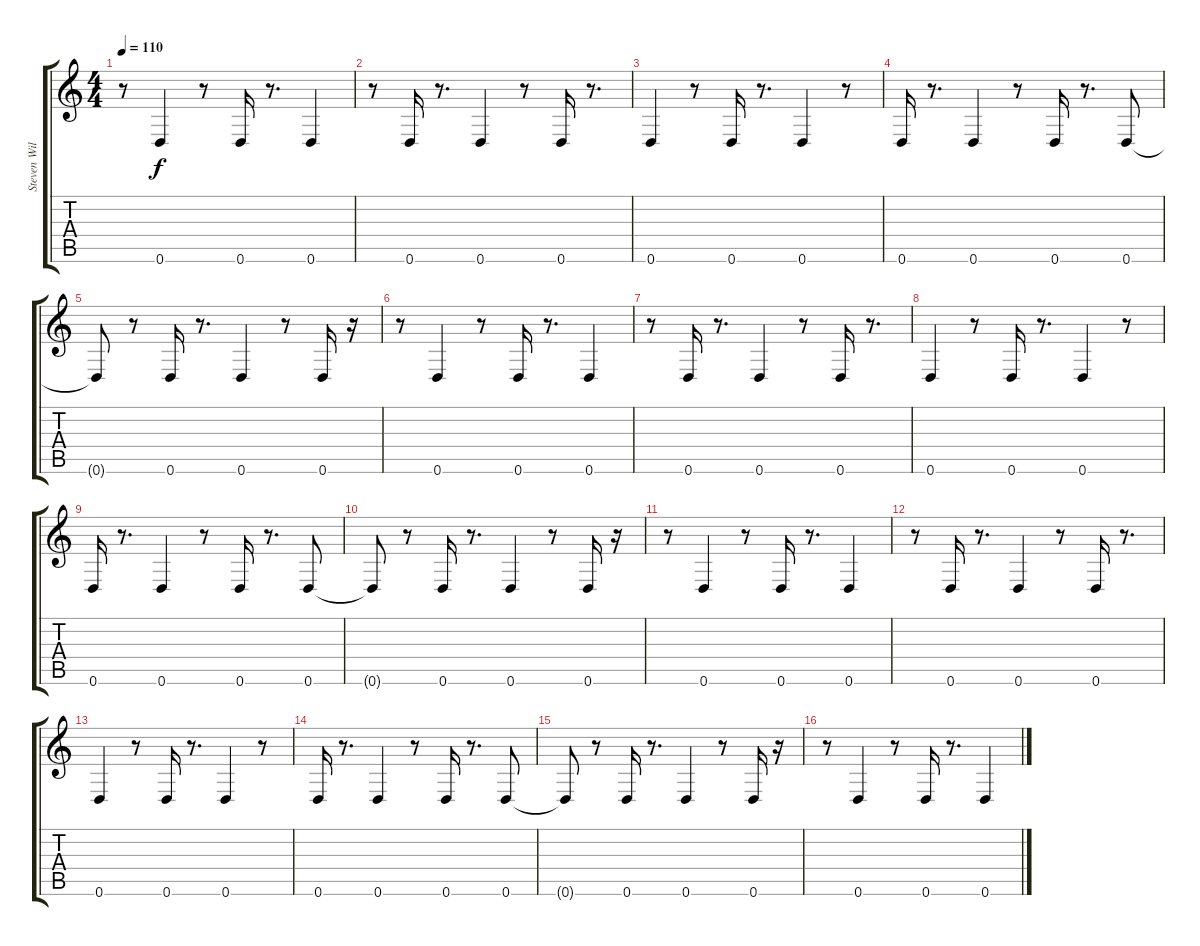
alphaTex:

\track ("Steven Wilson - Guitar 1" "Steven Wil") {instrument electricguitarjazz}
\staff {score tabs}
\tuning (E4 B3 G3 D3 A2 D2) {hide}
\ts (4 4)
\tempo 110
\clef g2
\ks c
r.8{dy f} 0.6.4 r.8 0.6.16 r.8{d} 0.6.4 |
r.8 0.6.16 r.8{d} 0.6.4 r.8 0.6.16 r.8{d} |
0.6.4 r.8 0.6.16 r.8{d} 0.6.4 r.8 |
0.6.16 r.8{d} 0.6.4 r.8 0.6.16 r.8{d} 0.6.8 |
0.6{t}.8 r.8 0.6.16 r.8{d} 0.6.4 r.8 0.6.16 r.16 |
r.8 0.6.4 r.8 0.6.16 r.8{d} 0.6.4 |
r.8 0.6.16 r.8{d} 0.6.4 r.8 0.6.16 r.8{d} |
0.6.4 r.8 0.6.16 r.8{d} 0.6.4 r.8 |
0.6.16 r.8{d} 0.6.4 r.8 0.6.16 r.8{d} 0.6.8 |
0.6{t}.8 r.8 0.6.16 r.8{d} 0.6.4 r.8 0.6.16 r.16 |
r.8 0.6.4 r.8 0.6.16 r.8{d} 0.6.4 |
r.8 0.6.16 r.8{d} 0.6.4 r.8 0.6.16 r.8{d} |
0.6.4 r.8 0.6.16 r.8{d} 0.6.4 r.8 |
0.6.16 r.8{d} 0.6.4 r.8 0.6.16 r.8{d} 0.6.8 |
0.6{t}.8 r.8 0.6.16 r.8{d} 0.6.4 r.8 0.6.16 r.16 |
r.8 0.6.4 r.8 0.6.16 r.8{d} 0.6.4
